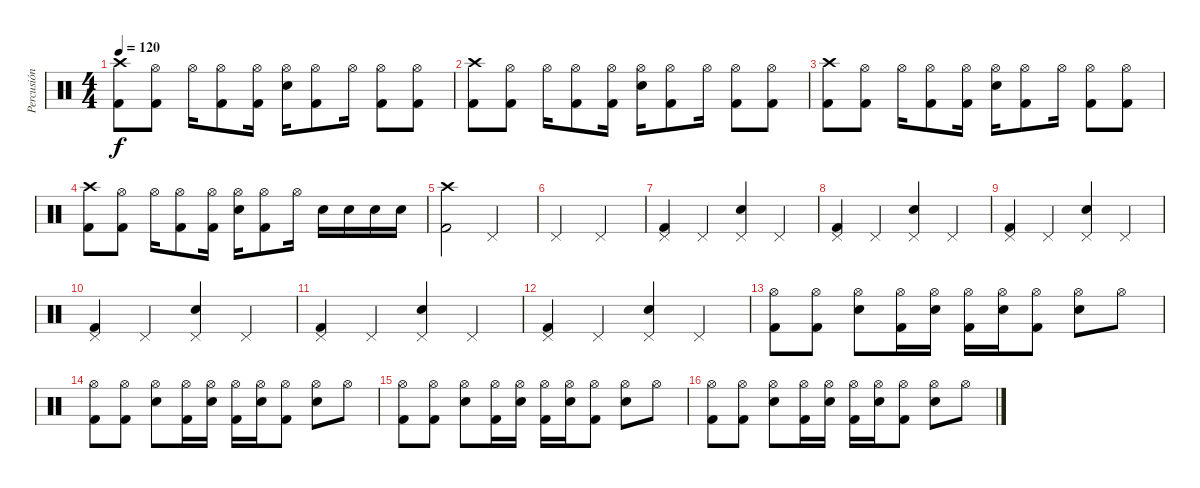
\track ("Percusión" "Percusión") {instrument percussion}
\staff {score}
\articulation defaults
\ts (4 4)
\tempo 120
\clef neutral
\ks c
("Crash high (hit)" "Kick (hit) 2").8{dy f} ("Hi-Hat (open)" "Kick (hit) 2").8 "Hi-Hat (open)".16 ("Hi-Hat (open)" "Kick (hit) 2").8 ("Hi-Hat (open)" "Kick (hit) 2").16 ("Hi-Hat (open)" "Electric Snare (hit)").16 ("Kick (hit) 2" "Hi-Hat (open)").8 "Hi-Hat (open)".16 ("Kick (hit) 2" "Hi-Hat (open)").8 ("Kick (hit) 2" "Hi-Hat (open)").8 |
("Crash high (hit)" "Kick (hit) 2").8 ("Hi-Hat (open)" "Kick (hit) 2").8 "Hi-Hat (open)".16 ("Hi-Hat (open)" "Kick (hit) 2").8 ("Hi-Hat (open)" "Kick (hit) 2").16 ("Hi-Hat (open)" "Electric Snare (hit)").16 ("Kick (hit) 2" "Hi-Hat (open)").8 "Hi-Hat (open)".16 ("Kick (hit) 2" "Hi-Hat (open)").8 ("Kick (hit) 2" "Hi-Hat (open)").8 |
("Crash high (hit)" "Kick (hit) 2").8 ("Hi-Hat (open)" "Kick (hit) 2").8 "Hi-Hat (open)".16 ("Hi-Hat (open)" "Kick (hit) 2").8 ("Hi-Hat (open)" "Kick (hit) 2").16 ("Hi-Hat (open)" "Electric Snare (hit)").16 ("Kick (hit) 2" "Hi-Hat (open)").8 "Hi-Hat (open)".16 ("Kick (hit) 2" "Hi-Hat (open)").8 ("Kick (hit) 2" "Hi-Hat (open)").8 |
("Crash high (hit)" "Kick (hit) 2").8 ("Hi-Hat (open)" "Kick (hit) 2").8 "Hi-Hat (open)".16 ("Hi-Hat (open)" "Kick (hit) 2").8 ("Hi-Hat (open)" "Kick (hit) 2").16 ("Hi-Hat (open)" "Electric Snare (hit)").16 ("Kick (hit) 2" "Hi-Hat (open)").8 "Hi-Hat (open)".16 "Electric Snare (hit)".16 "Electric Snare (hit)".16 "Electric Snare (hit)".16 "Electric Snare (hit)".16 |
("Crash high (hit)" "Kick (hit) 2").2{volume 9} "Pedal Hi-Hat (hit)".2 |
"Pedal Hi-Hat (hit)".2 "Pedal Hi-Hat (hit)".2 |
("Pedal Hi-Hat (hit)" "Kick (hit) 2").4 "Pedal Hi-Hat (hit)".4 ("Pedal Hi-Hat (hit)" "Electric Snare (hit)").4 "Pedal Hi-Hat (hit)".4 |
("Pedal Hi-Hat (hit)" "Kick (hit) 2").4 "Pedal Hi-Hat (hit)".4 ("Pedal Hi-Hat (hit)" "Electric Snare (hit)").4 "Pedal Hi-Hat (hit)".4 |
("Pedal Hi-Hat (hit)" "Kick (hit) 2").4 "Pedal Hi-Hat (hit)".4 ("Pedal Hi-Hat (hit)" "Electric Snare (hit)").4 "Pedal Hi-Hat (hit)".4 |
("Pedal Hi-Hat (hit)" "Kick (hit) 2").4 "Pedal Hi-Hat (hit)".4 ("Pedal Hi-Hat (hit)" "Electric Snare (hit)").4 "Pedal Hi-Hat (hit)".4 |
("Pedal Hi-Hat (hit)" "Kick (hit) 2").4 "Pedal Hi-Hat (hit)".4 ("Pedal Hi-Hat (hit)" "Electric Snare (hit)").4 "Pedal Hi-Hat (hit)".4 |
("Pedal Hi-Hat (hit)" "Kick (hit) 2").4 "Pedal Hi-Hat (hit)".4 ("Pedal Hi-Hat (hit)" "Electric Snare (hit)").4 "Pedal Hi-Hat (hit)".4 |
("Hi-Hat (open)" "Kick (hit) 2").8{volume 16} ("Hi-Hat (open)" "Kick (hit) 2").8 ("Hi-Hat (open)" "Electric Snare (hit)").8 ("Hi-Hat (open)" "Kick (hit) 2").16 ("Hi-Hat (open)" "Electric Snare (hit)").16 ("Hi-Hat (open)" "Kick (hit) 2").16 ("Hi-Hat (open)" "Electric Snare (hit)").16 ("Hi-Hat (open)" "Kick (hit) 2").8 ("Hi-Hat (open)" "Electric Snare (hit)").8 "Hi-Hat (open)".8 |
("Hi-Hat (open)" "Kick (hit) 2").8 ("Hi-Hat (open)" "Kick (hit) 2").8 ("Hi-Hat (open)" "Electric Snare (hit)").8 ("Hi-Hat (open)" "Kick (hit) 2").16 ("Hi-Hat (open)" "Electric Snare (hit)").16 ("Hi-Hat (open)" "Kick (hit) 2").16 ("Hi-Hat (open)" "Electric Snare (hit)").16 ("Hi-Hat (open)" "Kick (hit) 2").8 ("Hi-Hat (open)" "Electric Snare (hit)").8 "Hi-Hat (open)".8 |
("Hi-Hat (open)" "Kick (hit) 2").8 ("Hi-Hat (open)" "Kick (hit) 2").8 ("Hi-Hat (open)" "Electric Snare (hit)").8 ("Hi-Hat (open)" "Kick (hit) 2").16 ("Hi-Hat (open)" "Electric Snare (hit)").16 ("Hi-Hat (open)" "Kick (hit) 2").16 ("Hi-Hat (open)" "Electric Snare (hit)").16 ("Hi-Hat (open)" "Kick (hit) 2").8 ("Hi-Hat (open)" "Electric Snare (hit)").8 "Hi-Hat (open)".8 |
("Hi-Hat (open)" "Kick (hit) 2").8 ("Hi-Hat (open)" "Kick (hit) 2").8 ("Hi-Hat (open)" "Electric Snare (hit)").8 ("Hi-Hat (open)" "Kick (hit) 2").16 ("Hi-Hat (open)" "Electric Snare (hit)").16 ("Hi-Hat (open)" "Kick (hit) 2").16 ("Hi-Hat (open)" "Electric Snare (hit)").16 ("Hi-Hat (open)" "Kick (hit) 2").8 ("Hi-Hat (open)" "Electric Snare (hit)").8 "Hi-Hat (open)".8
